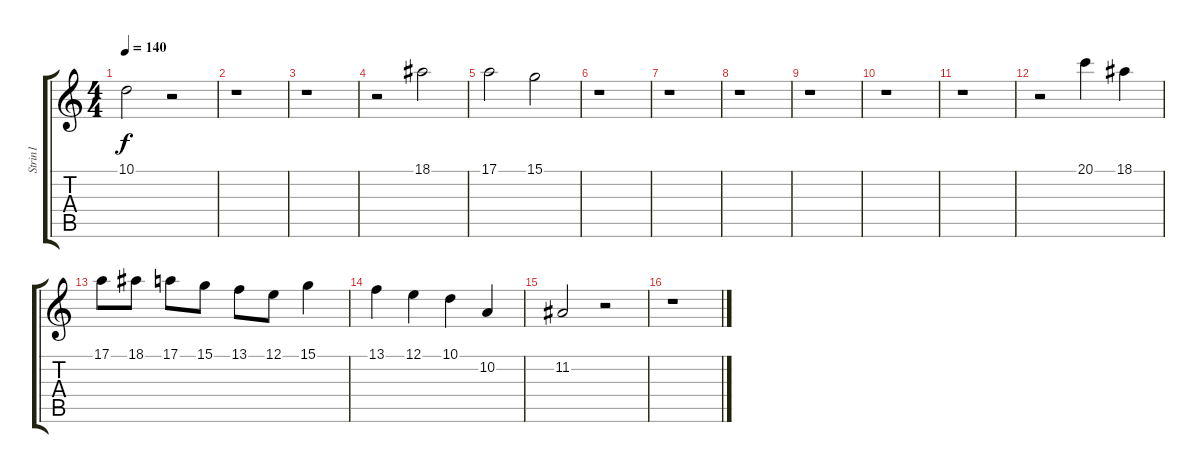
\track ("Strin1" "Strin1") {instrument stringensemble1}
\staff {score tabs}
\tuning (E4 B3 G3 D3 A2 E2) {hide}
\ts (4 4)
\tempo 140
\clef g2
\ks c
10.1.2{dy f} r.2 |
r.1 |
r.1 |
r.2 18.1.2 |
17.1.2 15.1.2 |
r.1 |
r.1 |
r.1 |
r.1 |
r.1 |
r.1 |
r.2 20.1.4 18.1.4 |
17.1.8 18.1.8 17.1.8 15.1.8 13.1.8 12.1.8 15.1.4 |
13.1.4 12.1.4 10.1.4 10.2.4 |
11.2.2 r.2 |
r.1
